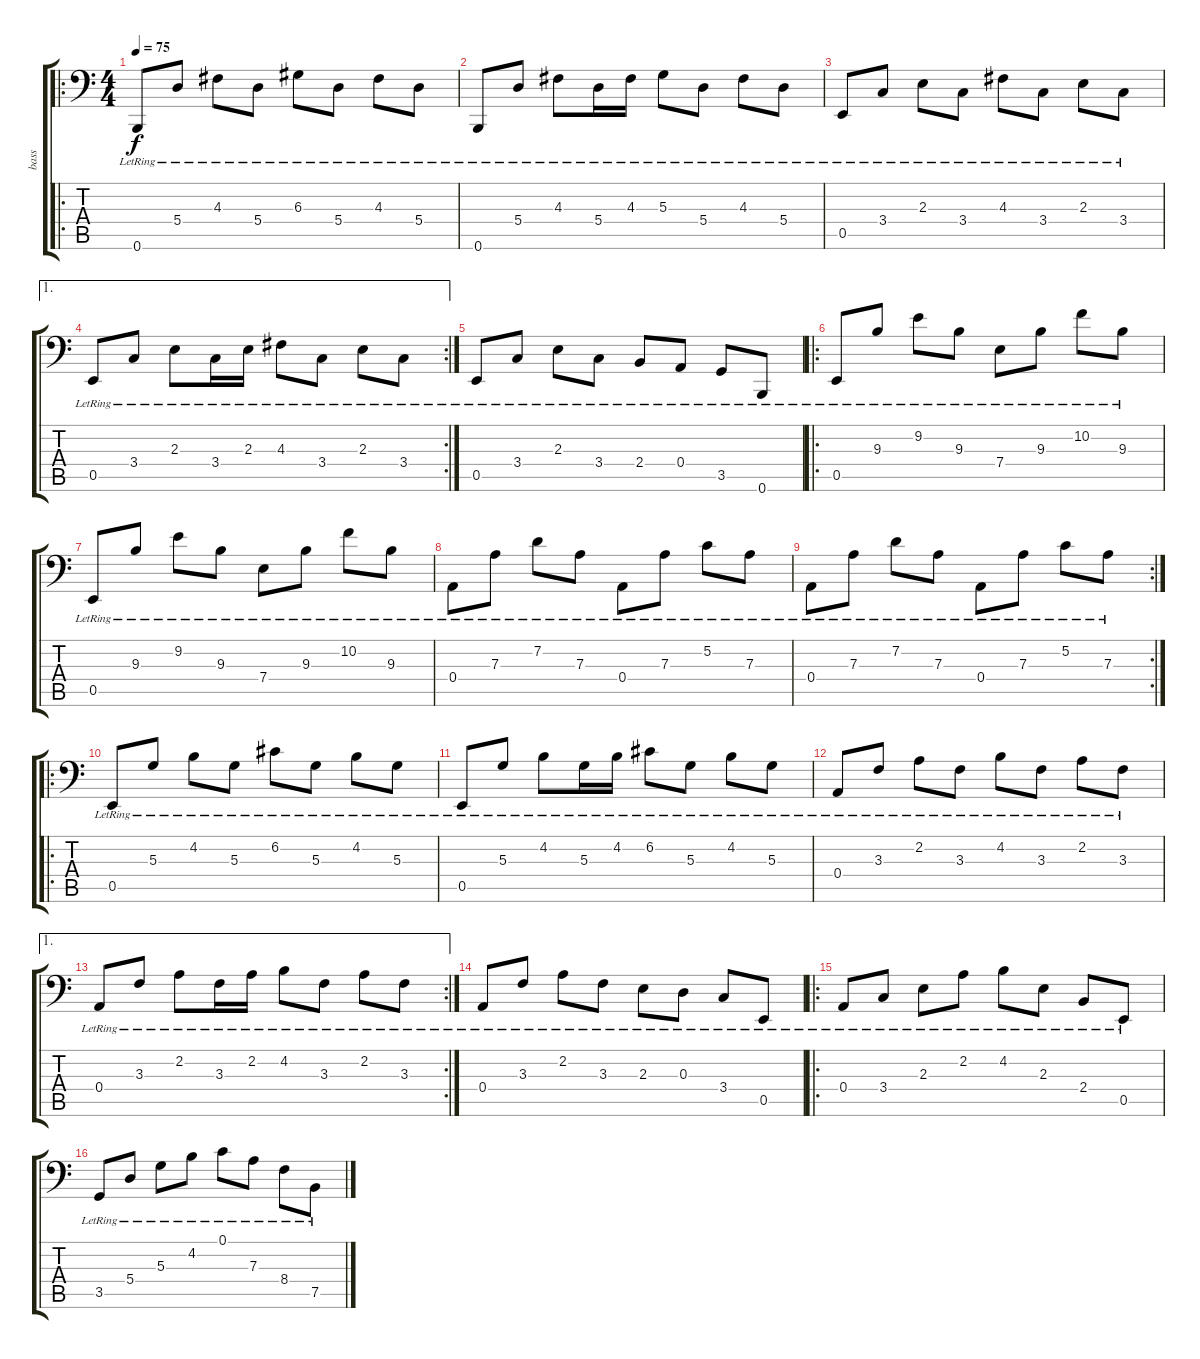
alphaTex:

\track ("bass" "bass") {instrument electricbassfinger}
\staff {score tabs}
\tuning (C3 G2 D2 A1 E1 B0) {hide}
\ro
\ts (4 4)
\tempo 75
\clef f4
\ks c
0.6{lr}.8{dy f} 5.4{lr}.8 4.3{lr}.8 5.4{lr}.8 6.3{lr}.8 5.4{lr}.8 4.3{lr}.8 5.4{lr}.8 |
0.6{lr}.8 5.4{lr}.8 4.3{lr}.8 5.4{lr}.16 4.3{lr}.16 5.3{lr}.8 5.4{lr}.8 4.3{lr}.8 5.4{lr}.8 |
0.5{lr}.8 3.4{lr}.8 2.3{lr}.8 3.4{lr}.8 4.3{lr}.8 3.4{lr}.8 2.3{lr}.8 3.4{lr}.8 |
\ae 1
\rc 2
0.5{lr}.8 3.4{lr}.8 2.3{lr}.8 3.4{lr}.16 2.3{lr}.16 4.3{lr}.8 3.4{lr}.8 2.3{lr}.8 3.4{lr}.8 |
0.5{lr}.8 3.4{lr}.8 2.3{lr}.8 3.4{lr}.8 2.4{lr}.8 0.4{lr}.8 3.5{lr}.8 0.6{lr}.8 |
\ro
0.5{lr}.8 9.3{lr}.8 9.2{lr}.8 9.3{lr}.8 7.4{lr}.8 9.3{lr}.8 10.2{lr}.8 9.3{lr}.8 |
0.5{lr}.8 9.3{lr}.8 9.2{lr}.8 9.3{lr}.8 7.4{lr}.8 9.3{lr}.8 10.2{lr}.8 9.3{lr}.8 |
0.4{lr}.8 7.3{lr}.8 7.2{lr}.8 7.3{lr}.8 0.4{lr}.8 7.3{lr}.8 5.2{lr}.8 7.3{lr}.8 |
\rc 2
0.4{lr}.8 7.3{lr}.8 7.2{lr}.8 7.3{lr}.8 0.4{lr}.8 7.3{lr}.8 5.2{lr}.8 7.3{lr}.8 |
\ro
0.5{lr}.8 5.3{lr}.8 4.2{lr}.8 5.3{lr}.8 6.2{lr}.8 5.3{lr}.8 4.2{lr}.8 5.3{lr}.8 |
0.5{lr}.8 5.3{lr}.8 4.2{lr}.8 5.3{lr}.16 4.2{lr}.16 6.2{lr}.8 5.3{lr}.8 4.2{lr}.8 5.3{lr}.8 |
0.4{lr}.8 3.3{lr}.8 2.2{lr}.8 3.3{lr}.8 4.2{lr}.8 3.3{lr}.8 2.2{lr}.8 3.3{lr}.8 |
\ae 1
\rc 2
0.4{lr}.8 3.3{lr}.8 2.2{lr}.8 3.3{lr}.16 2.2{lr}.16 4.2{lr}.8 3.3{lr}.8 2.2{lr}.8 3.3{lr}.8 |
0.4{lr}.8 3.3{lr}.8 2.2{lr}.8 3.3{lr}.8 2.3{lr}.8 0.3{lr}.8 3.4{lr}.8 0.5{lr}.8 |
\ro
0.4{lr}.8 3.4{lr}.8 2.3{lr}.8 2.2{lr}.8 4.2{lr}.8 2.3{lr}.8 2.4{lr}.8 0.5{lr}.8 |
3.5{lr}.8 5.4{lr}.8 5.3{lr}.8 4.2{lr}.8 0.1{lr}.8 7.3{lr}.8 8.4{lr}.8 7.5{lr}.8
